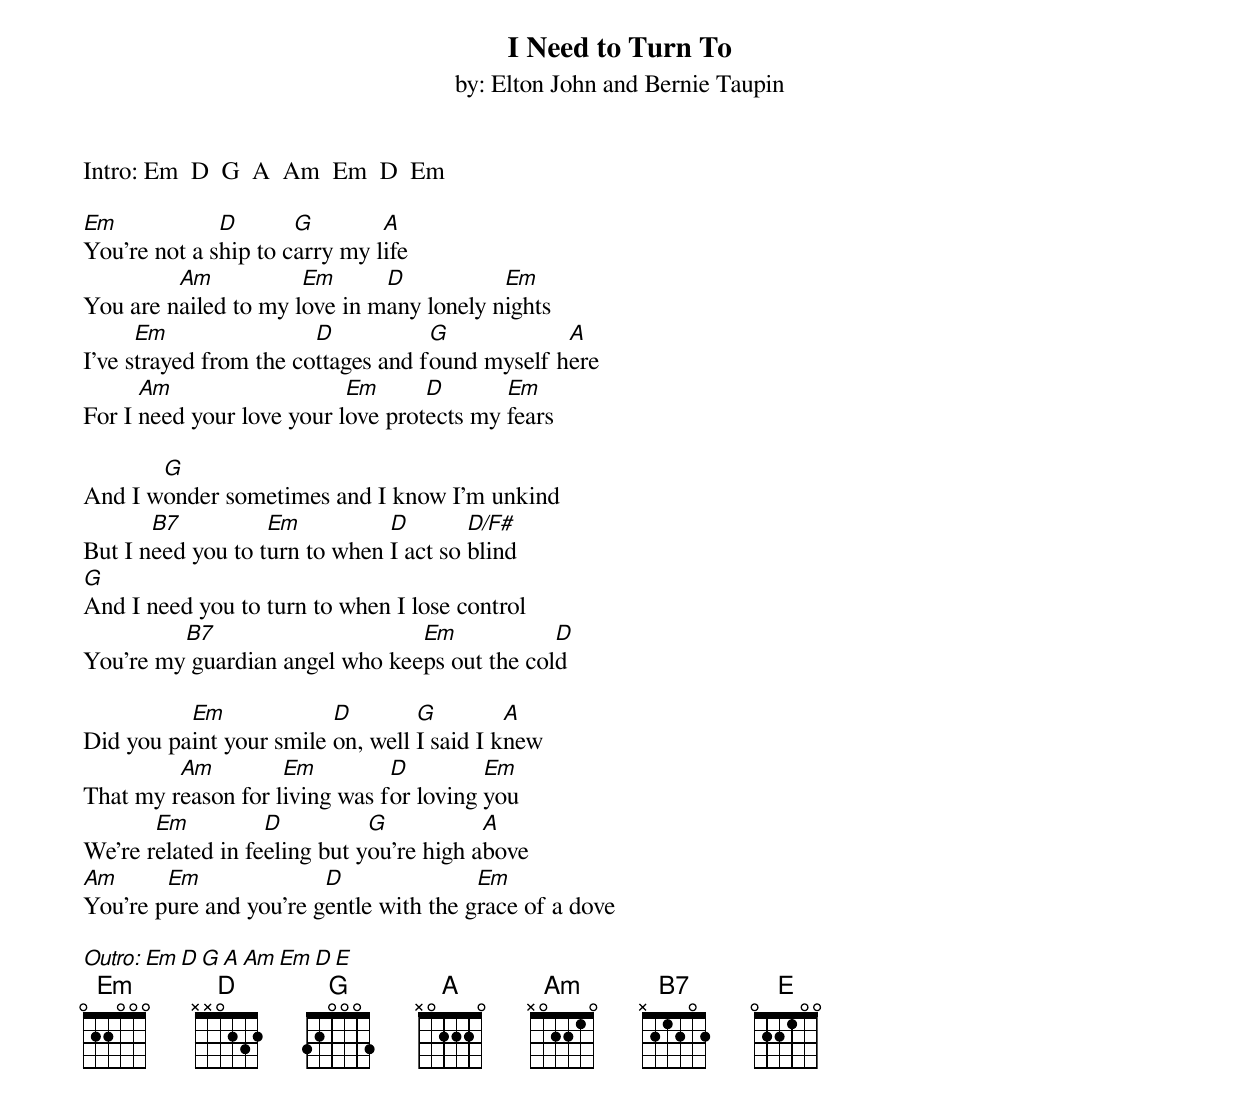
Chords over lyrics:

I Need to Turn To
by: Elton John and Bernie Taupin

Intro: Em  D  G  A  Am  Em  D  Em

Em            D       G	       A
You're not a ship to carry my life
         Am           Em      D           Em
You are nailed to my love in many lonely nights
      Em                D           G            A
I've strayed from the cottages and found myself here
      Am                   Em      D       Em
For I need your love your love protects my fears

       G
And I wonder sometimes and I know I'm unkind
       B7          Em          D        D/F#
But I need you to turn to when I act so blind
G
And I need you to turn to when I lose control
	 B7                     Em            D
You're my guardian angel who keeps out the cold

          Em             D        G         A
Did you paint your smile on, well I said I knew
         Am         Em         D         Em
That my reason for living was for loving you
       Em          D          G           A
We're related in feeling but you're high above
Am      Em              D               Em
You're pure and you're gentle with the grace of a dove

Outro: Em  D  G  A  Am  Em  D  E
